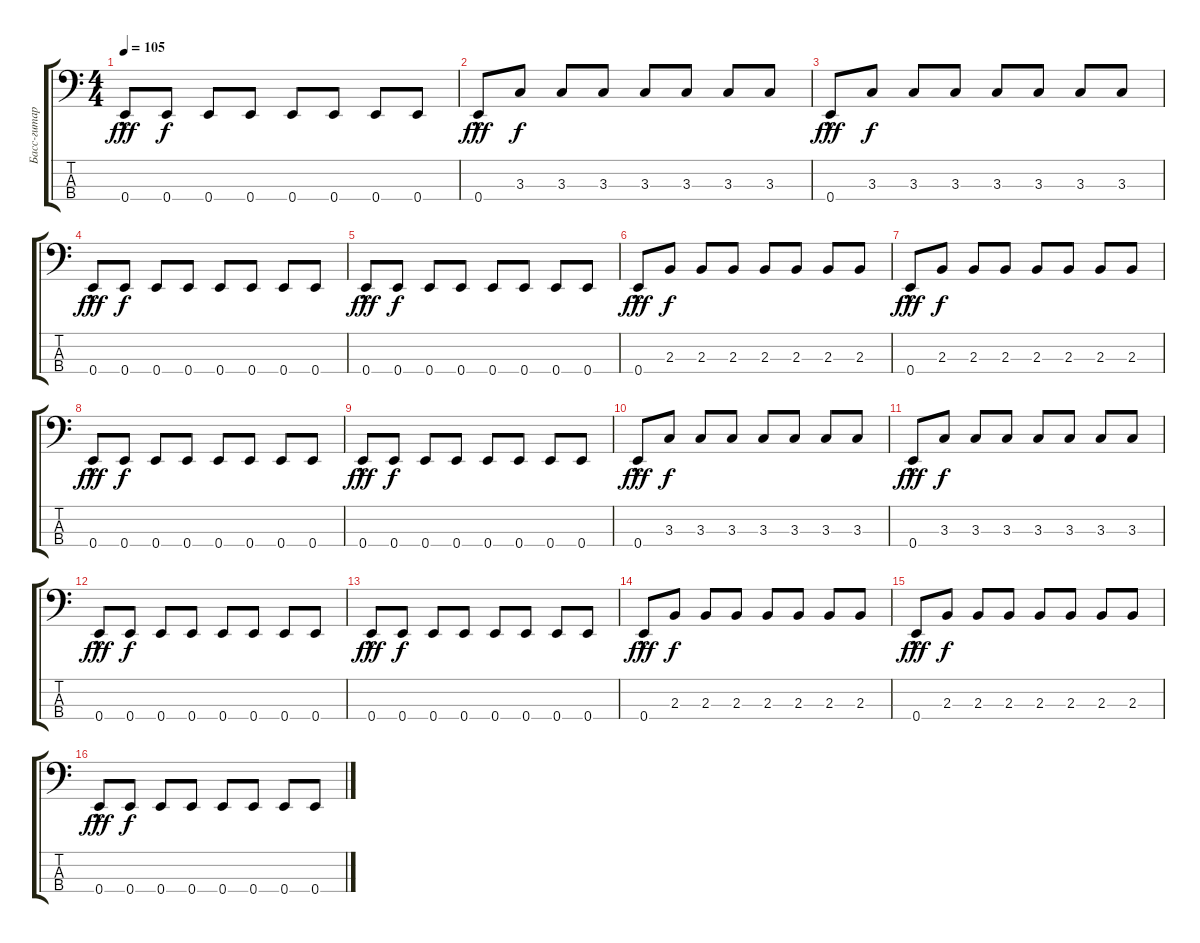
\track ("Басс-гитара" "Басс-гитар") {instrument slapbass1}
\staff {score tabs}
\tuning (G2 D2 A1 E1) {hide}
\ts (4 4)
\tempo 105
\clef f4
\ks c
0.4{hac}.8{dy fff} 0.4.8{dy f} 0.4.8 0.4.8 0.4.8 0.4.8 0.4.8 0.4.8 |
0.4{hac}.8{dy fff} 3.3.8{dy f} 3.3.8 3.3.8 3.3.8 3.3.8 3.3.8 3.3.8 |
0.4{hac}.8{dy fff} 3.3.8{dy f} 3.3.8 3.3.8 3.3.8 3.3.8 3.3.8 3.3.8 |
0.4{hac}.8{dy fff} 0.4.8{dy f} 0.4.8 0.4.8 0.4.8 0.4.8 0.4.8 0.4.8 |
0.4{hac}.8{dy fff} 0.4.8{dy f} 0.4.8 0.4.8 0.4.8 0.4.8 0.4.8 0.4.8 |
0.4{hac}.8{dy fff} 2.3.8{dy f} 2.3.8 2.3.8 2.3.8 2.3.8 2.3.8 2.3.8 |
0.4{hac}.8{dy fff} 2.3.8{dy f} 2.3.8 2.3.8 2.3.8 2.3.8 2.3.8 2.3.8 |
0.4{hac}.8{dy fff} 0.4.8{dy f} 0.4.8 0.4.8 0.4.8 0.4.8 0.4.8 0.4.8 |
0.4{hac}.8{dy fff} 0.4.8{dy f} 0.4.8 0.4.8 0.4.8 0.4.8 0.4.8 0.4.8 |
0.4{hac}.8{dy fff} 3.3.8{dy f} 3.3.8 3.3.8 3.3.8 3.3.8 3.3.8 3.3.8 |
0.4{hac}.8{dy fff} 3.3.8{dy f} 3.3.8 3.3.8 3.3.8 3.3.8 3.3.8 3.3.8 |
0.4{hac}.8{dy fff} 0.4.8{dy f} 0.4.8 0.4.8 0.4.8 0.4.8 0.4.8 0.4.8 |
0.4{hac}.8{dy fff} 0.4.8{dy f} 0.4.8 0.4.8 0.4.8 0.4.8 0.4.8 0.4.8 |
0.4{hac}.8{dy fff} 2.3.8{dy f} 2.3.8 2.3.8 2.3.8 2.3.8 2.3.8 2.3.8 |
0.4{hac}.8{dy fff} 2.3.8{dy f} 2.3.8 2.3.8 2.3.8 2.3.8 2.3.8 2.3.8 |
0.4{hac}.8{dy fff} 0.4.8{dy f} 0.4.8 0.4.8 0.4.8 0.4.8 0.4.8 0.4.8
